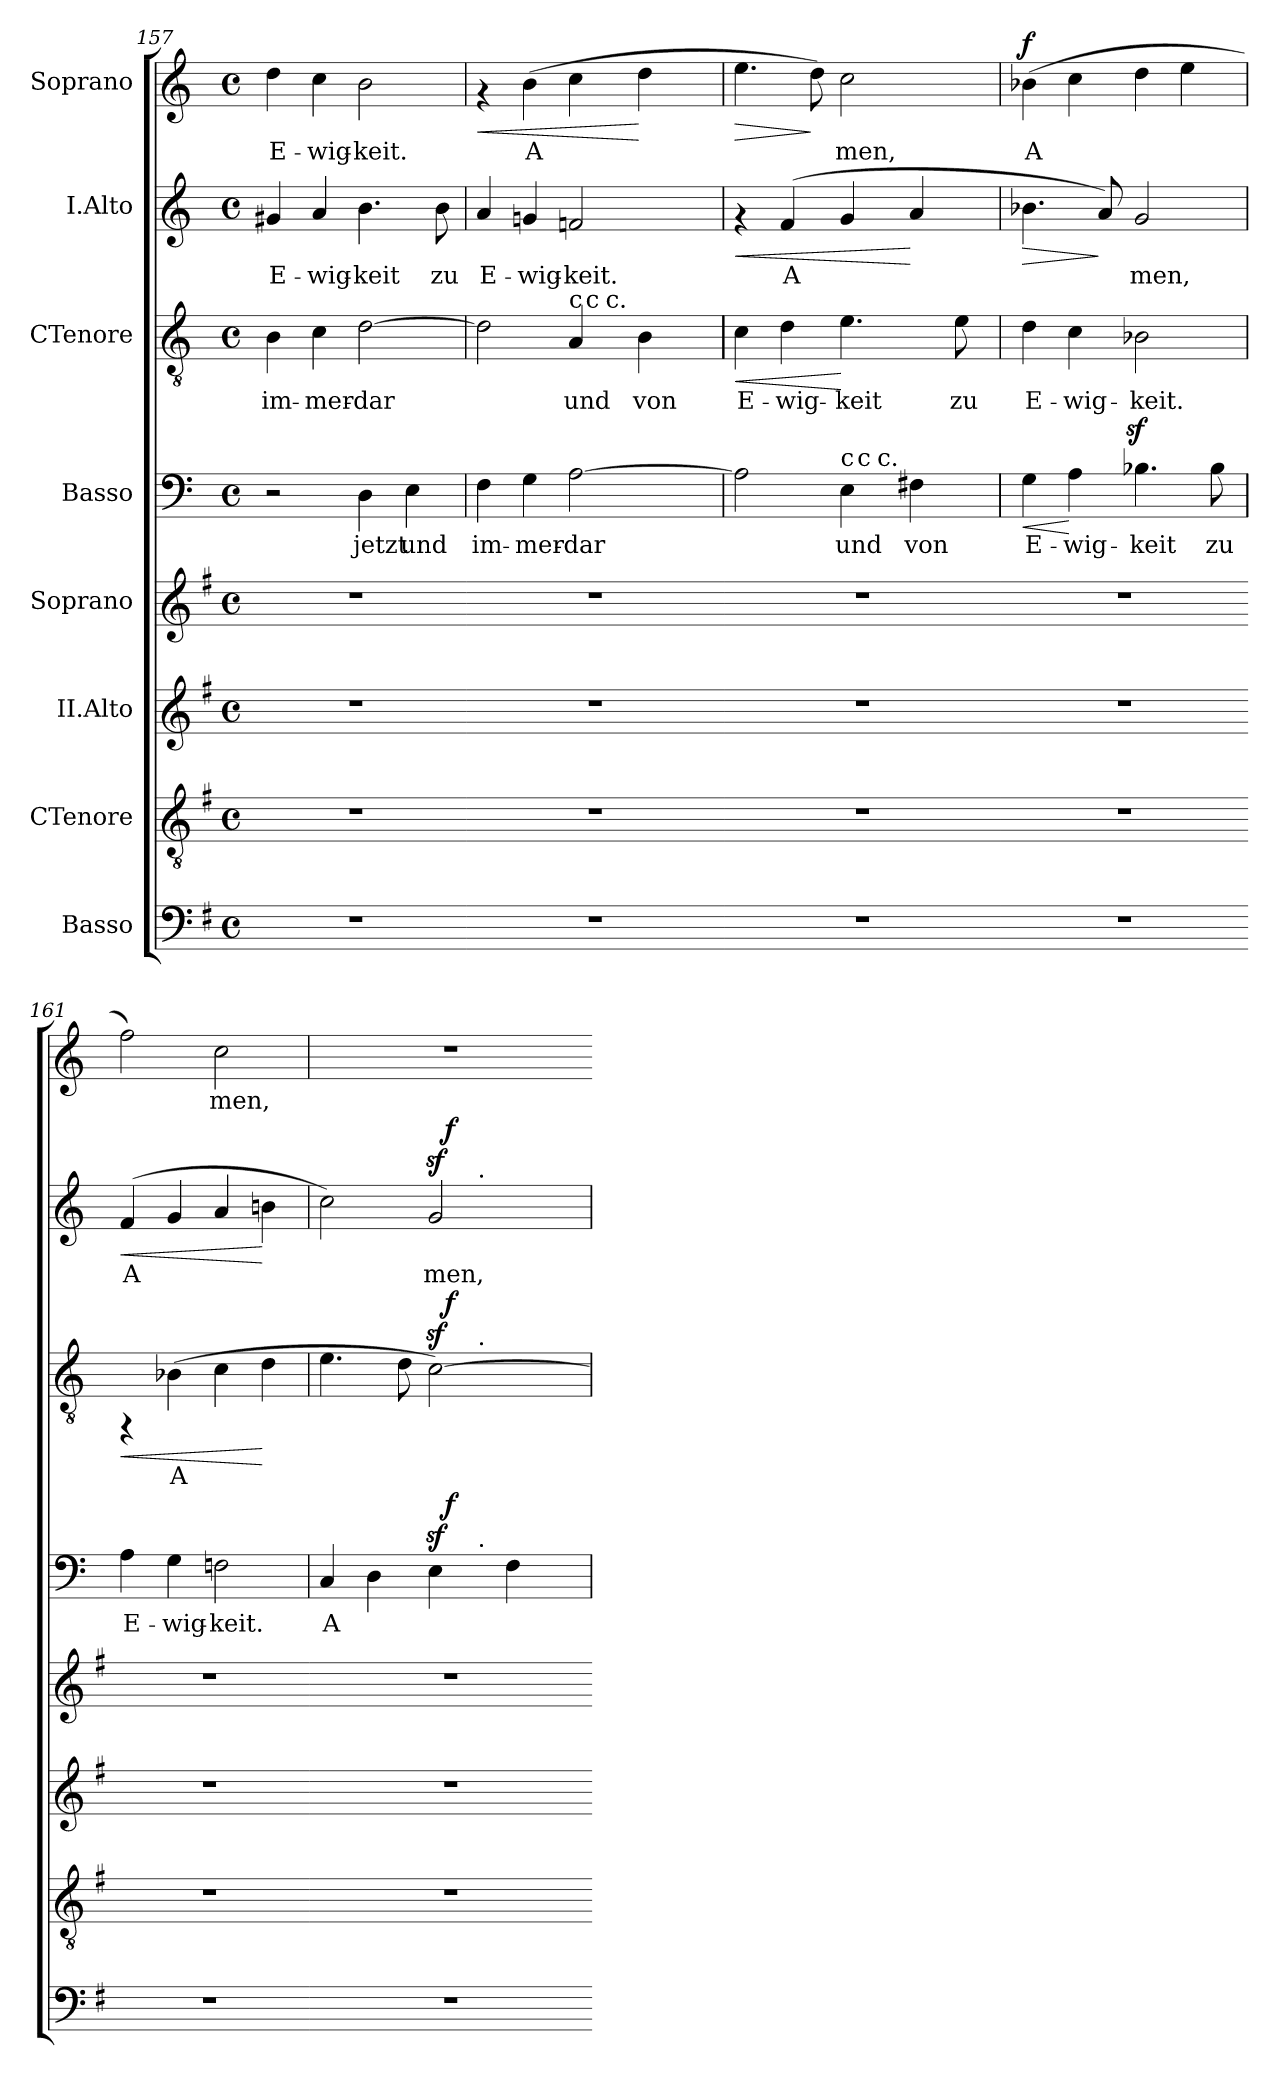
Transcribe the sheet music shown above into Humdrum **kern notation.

**kern	**kern	**kern	**kern	**kern	**text	**dynam	**kern	**text	**dynam	**kern	**text	**dynam	**kern	**text	**dynam
*part8	*part7	*part6	*part5	*part4	*part4	*part4	*part3	*part3	*part3	*part2	*part2	*part2	*part1	*part1	*part1
*staff8	*staff7	*staff6	*staff5	*staff4	*staff4	*staff4	*staff3	*staff3	*staff3	*staff2	*staff2	*staff2	*staff1	*staff1	*staff1
*I"Basso	*I"CTenore	*I"II.Alto	*I"Soprano	*I"Basso	*	*	*I"CTenore	*	*	*I"I.Alto	*	*	*I"Soprano	*	*
*clefF4	*clefGv2	*clefG2	*clefG2	*clefF4	*	*	*clefGv2	*	*	*clefG2	*	*	*clefG2	*	*
*k[f#]	*k[f#]	*k[f#]	*k[f#]	*k[]	*	*	*k[]	*	*	*k[]	*	*	*k[]	*	*
*G:	*G:	*G:	*G:	*C:	*	*	*C:	*	*	*C:	*	*	*C:	*	*
*M4/4	*M4/4	*M4/4	*M4/4	*M4/4	*	*	*M4/4	*	*	*M4/4	*	*	*M4/4	*	*
*met(c)	*met(c)	*met(c)	*met(c)	*met(c)	*	*	*met(c)	*	*	*met(c)	*	*	*met(c)	*	*
=157	=157	=157	=157	=157	=157	=157	=157	=157	=157	=157	=157	=157	=157	=157	=157
!	!	!	!	!	!	!	!	!LO:LY:b:cj	!	!	!LO:LY:b:rj	!	!	!LO:LY:b:cj	!
1r	1r	1r	1r	2r	.	.	4B\	im-	.	4g#X/	E-	.	4dd\	E-	.
!	!	!	!	!	!	!	!	!LO:LY:b:cj	!	!	!LO:LY:b:rj	!	!	!LO:LY:b:cj	!
.	.	.	.	.	.	.	4c\	-mer-	.	4a/	-wig-	.	4cc\	-wig-	.
!	!	!	!	!	!LO:LY:b:cj	!	!	!LO:LY:b:cj	!	!	!LO:LY:b:rj	!	!	!LO:LY:b:cj	!
.	.	.	.	4D\	jetzt	.	[>2d\	-dar	.	4.b\	-keit	.	2b\	-keit.	.
!	!	!	!	!	!LO:LY:b:cj	!	!	!	!	!	!	!	!	!	!
.	.	.	.	4E\	und	.	.	.	.	.	.	.	.	.	.
!	!	!	!	!	!	!	!	!	!	!	!LO:LY:b:rj	!	!	!	!
.	.	.	.	.	.	.	.	.	.	8b\	zu	.	.	.	.
=158	=158	=158	=158	=158!	=158!	=158!	=158!	=158!	=158!	=158!	=158!	=158!	=158!	=158!	=158!
!	!	!	!	!	!LO:LY:b:cj	!	!	!LO:LY:b:cj	!	!	!LO:LY:b:rj	!	!	!	!LO:HP:b
*	*	*	*	*	*	*	*^	*	*	*	*	*	*	*	*
*	*	*	*	*	*	*	*	*^	*	*	*	*	*	*	*	*
1r	1r	1r	1r	4F\	im-	.	2d\]	2ryy	2ryy	.	.	4a/	E-	.	4rf	.	<
!	!	!	!	!	!LO:LY:b:cj	!	!	!	!	!	!	!	!LO:LY:b:rj	!	!	!LO:LY:b:cj	!
.	.	.	.	4G\	-mer-	.	.	.	.	.	.	4gn/	-wig-	.	(>4b\	A-	.
!	!	!	!	!	!	!	!LO:TX:a:t=c	!	!	!	!	!	!	!	!	!	!
!	!	!	!	!	!LO:LY:b:cj	!	!	!	!	!LO:LY:b:cj	!	!	!LO:LY:b:rj	!	!	!LO:LY:b:cj	!
.	.	.	.	[>2A\	-dar	.	4A/	32.ryy	16..ryy	und	.	2fn/	-keit.	.	4cc\	--	.
!	!	!	!	!	!	!	!	!LO:TX:a:t=c	!	!	!	!	!	!	!	!	!
.	.	.	.	.	.	.	.	4ryy	.	.	.	.	.	.	.	.	.
!	!	!	!	!	!	!	!	!	!LO:TX:a:t=c.	!	!	!	!	!	!	!	!
.	.	.	.	.	.	.	.	.	4ryy	.	.	.	.	.	.	.	.
!	!	!	!	!	!	!	!	!	!	!LO:LY:b:cj	!	!	!	!	!	!LO:LY:b:cj	!
.	.	.	.	.	.	.	4B\	.	.	von	.	.	.	.	4dd\	--	[
.	.	.	.	.	.	.	.	8ryy	.	.	.	.	.	.	.	.	.
.	.	.	.	.	.	.	.	.	8ryy	.	.	.	.	.	.	.	.
.	.	.	.	.	.	.	.	16ryy	.	.	.	.	.	.	.	.	.
.	.	.	.	.	.	.	.	64ryy	64ryy	.	.	.	.	.	.	.	.
=159	=159	=159	=159	=159!	=159!	=159!	=159!	=159!	=159!	=159!	=159!	=159!	=159!	=159!	=159!	=159!	=159!
!	!	!	!	!	!LO:LY:b:cj	!	!	!	!	!LO:LY:b:cj	!LO:HP:b	!	!	!LO:HP:b	!	!LO:LY:b:cj	!LO:HP:b
*	*	*	*	*^	*	*	*	*	*	*	*	*	*	*	*	*	*
*	*	*	*	*	*^	*	*	*v	*v	*v	*	*	*	*	*	*	*	*
1r	1r	1r	1r	2A\]	2ryy	2ryy	.	.	4c\	E-	<	4rf	.	<	4.ee\	--	>
!	!	!	!	!	!	!	!	!	!	!LO:LY:b:cj	!	!	!LO:LY:b:rj	!	!	!	!
.	.	.	.	.	.	.	.	.	4d\	-wig-	.	(>4f/	A-	.	.	.	.
!	!	!	!	!	!	!	!	!	!	!	!	!	!	!	!	!LO:LY:b:cj	!
.	.	.	.	.	.	.	.	.	.	.	.	.	.	.	8dd\)	--	]
!	!	!	!	!LO:TX:a:t=c	!	!	!	!	!	!	!	!	!	!	!	!	!
!	!	!	!	!	!	!	!LO:LY:b:cj	!	!	!LO:LY:b:cj	!	!	!LO:LY:b:rj	!	!	!LO:LY:b:cj	!
.	.	.	.	4E\	32.ryy	16..ryy	und	.	4.e\	-keit	[	4g/	--	.	2cc\	-men,	.
!	!	!	!	!	!LO:TX:a:t=c	!	!	!	!	!	!	!	!	!	!	!	!
.	.	.	.	.	4ryy	.	.	.	.	.	.	.	.	.	.	.	.
!	!	!	!	!	!	!LO:TX:a:t=c.	!	!	!	!	!	!	!	!	!	!	!
.	.	.	.	.	.	4ryy	.	.	.	.	.	.	.	.	.	.	.
!	!	!	!	!	!	!	!LO:LY:b:cj	!	!	!	!	!	!LO:LY:b:rj	!	!	!	!
.	.	.	.	4F#X\	.	.	von	.	.	.	.	4a/	--	[	.	.	.
.	.	.	.	.	8ryy	.	.	.	.	.	.	.	.	.	.	.	.
.	.	.	.	.	.	8ryy	.	.	.	.	.	.	.	.	.	.	.
!	!	!	!	!	!	!	!	!	!	!LO:LY:b:cj	!	!	!	!	!	!	!
.	.	.	.	.	.	.	.	.	8e\	zu	.	.	.	.	.	.	.
.	.	.	.	.	16ryy	.	.	.	.	.	.	.	.	.	.	.	.
.	.	.	.	.	64ryy	64ryy	.	.	.	.	.	.	.	.	.	.	.
!!LO:LB:g=z
=160	=160	=160	=160	=160!	=160!	=160!	=160!	=160!	=160!	=160!	=160!	=160!	=160!	=160!	=160!	=160!	=160!
!	!	!	!	!	!	!	!LO:LY:b:cj	!LO:HP:b	!	!LO:LY:b:cj	!	!	!LO:LY:b:rj	!LO:HP:b	!	!LO:LY:b:cj	!LO:DY:a
*	*	*	*	*	*v	*v	*	*	*	*	*	*	*	*	*	*	*
1r	1r	1r	1r	4G\	4ryy	E-	<	4d\	E-	.	4.b-X\	--	>	(>4b-X\	A-	f
!	!	!	!	!	!	!LO:LY:b:cj	!	!	!LO:LY:b:cj	!	!	!	!	!	!LO:LY:b:cj	!
.	.	.	.	4A\	8...ryy	-wig-	[	4c\	-wig-	.	.	.	.	4cc\	--	.
!	!	!	!	!	!	!	!	!	!	!	!	!LO:LY:b:rj	!	!	!	!
.	.	.	.	.	.	.	.	.	.	.	8a/)	--	]	.	.	.
!	!	!	!	!	!	!	!LO:DY:a	!	!	!	!	!	!	!	!	!
.	.	.	.	.	2ryy	.	sf	.	.	.	.	.	.	.	.	.
!	!	!	!	!	!	!LO:LY:b:cj	!	!	!LO:LY:b:cj	!	!	!LO:LY:b:rj	!	!	!LO:LY:b:cj	!
.	.	.	.	4.B-X\	.	-keit	.	2B-X\	-keit.	.	2g/	-men,	.	4dd\	--	.
!	!	!	!	!	!	!	!	!	!	!	!	!	!	!	!LO:LY:b:cj	!
.	.	.	.	.	.	.	.	.	.	.	.	.	.	4ee\	--	.
!	!	!	!	!	!	!LO:LY:b:cj	!	!	!	!	!	!	!	!	!	!
.	.	.	.	8B-\	.	zu	.	.	.	.	.	.	.	.	.	.
.	.	.	.	.	64ryy	.	.	.	.	.	.	.	.	.	.	.
=161	=161	=161	=161	=161!	=161!	=161!	=161!	=161!	=161!	=161!	=161!	=161!	=161!	=161!	=161!	=161!
!	!	!	!	!	!	!LO:LY:b:cj	!	!	!	!LO:HP:b	!	!LO:LY:b:rj	!LO:HP:b	!	!LO:LY:b:cj	!
*	*	*	*	*v	*v	*	*	*	*	*	*	*	*	*	*	*
1r	1r	1r	1r	4A\	E-	.	4rFF	.	<	(>4f/	A-	<	2ff\)	--	.
!	!	!	!	!	!LO:LY:b:cj	!	!	!LO:LY:b:cj	!	!	!LO:LY:b:rj	!	!	!	!
.	.	.	.	4G\	-wig-	.	(>4B-X\	A-	.	4g/	--	.	.	.	.
!	!	!	!	!	!LO:LY:b:cj	!	!	!LO:LY:b:cj	!	!	!LO:LY:b:rj	!	!	!LO:LY:b:cj	!
.	.	.	.	2Fn\	-keit.	.	4c\	--	.	4a/	--	.	2cc\	-men,	.
!	!	!	!	!	!	!	!	!LO:LY:b:cj	!	!	!LO:LY:b:rj	!	!	!	!
.	.	.	.	.	.	.	4d\	--	[	4bn\	--	[	.	.	.
=162	=162	=162	=162	=162!	=162!	=162!	=162!	=162!	=162!	=162!	=162!	=162!	=162!	=162!	=162!
!	!	!	!	!	!LO:LY:b:cj	!	!	!LO:LY:b:cj	!	!	!LO:LY:b:rj	!	!	!	!
*	*	*	*	*^	*	*	*^	*	*	*^	*	*	*	*	*
*	*	*	*	*	*^	*	*	*	*^	*	*	*	*^	*	*	*	*	*
1r	1r	1r	1r	4C/	2ryy	2ryy	A-	.	4.e\	2ryy	2ryy	--	.	2cc\)	2ryy	2ryy	--	.	1r	.	.
!	!	!	!	!	!	!	!LO:LY:b:cj	!	!	!	!	!	!	!	!	!	!	!	!	!	!
.	.	.	.	4D\	.	.	--	.	.	.	.	.	.	.	.	.	.	.	.	.	.
!	!	!	!	!	!	!	!	!	!	!	!	!LO:LY:b:cj	!	!	!	!	!	!	!	!	!
.	.	.	.	.	.	.	.	.	8d\	.	.	--	.	.	.	.	.	.	.	.	.
!	!	!	!	!	!	!	!LO:LY:b:cj	!	!	!	!	!LO:LY:b:cj	!	!	!	!	!LO:LY:b:rj	!	!	!	!
.	.	.	.	4Ez>\	32.ryy	8ryy	--	.	[>2cz>\)	32.ryy	8ryy	--	.	2gz>/	32.ryy	8ryy	-men,	.	.	.	.
!	!	!	!	!	!	!	!	!LO:DY:a	!	!	!	!	!LO:DY:a	!	!	!	!	!LO:DY:a	!	!	!
.	.	.	.	.	4ryy	.	.	f	.	4ryy	.	.	f	.	4ryy	.	.	f	.	.	.
.	.	.	.	.	.	64ryy	.	.	.	.	64ryy	.	.	.	.	64ryy	.	.	.	.	.
!	!	!	!	!	!	!	!	!	!	!	!	!	!	!	!	!LO:TX:a:t=.	!	!	!	!	!
!	!	!	!	!	!	!	!	!	!	!	!LO:TX:a:t=.	!	!	!	!	!	!	!	!	!	!
!	!	!	!	!	!	!LO:TX:a:t=.	!	!	!	!	!	!	!	!	!	!	!	!	!	!	!
.	.	.	.	.	.	4ryy	.	.	.	.	4ryy	.	.	.	.	4ryy	.	.	.	.	.
!	!	!	!	!	!	!	!LO:LY:b:cj	!	!	!	!	!	!	!	!	!	!	!	!	!	!
.	.	.	.	4F\	.	.	--	.	.	.	.	.	.	.	.	.	.	.	.	.	.
.	.	.	.	.	8ryy	.	.	.	.	8ryy	.	.	.	.	8ryy	.	.	.	.	.	.
.	.	.	.	.	.	16..ryy	.	.	.	.	16..ryy	.	.	.	.	16..ryy	.	.	.	.	.
.	.	.	.	.	16ryy	.	.	.	.	16ryy	.	.	.	.	16ryy	.	.	.	.	.	.
.	.	.	.	.	64ryy	.	.	.	.	64ryy	.	.	.	.	64ryy	.	.	.	.	.	.
*	*	*	*	*v	*v	*v	*	*	*	*	*	*	*	*v	*v	*v	*	*	*	*	*
*	*	*	*	*	*	*	*v	*v	*v	*	*	*	*	*	*	*	*
=	=	=	=	=!	=!	=!	=!	=!	=!	=!	=!	=!	=!	=!	=!
*-	*-	*-	*-	*-	*-	*-	*-	*-	*-	*-	*-	*-	*-	*-	*-
